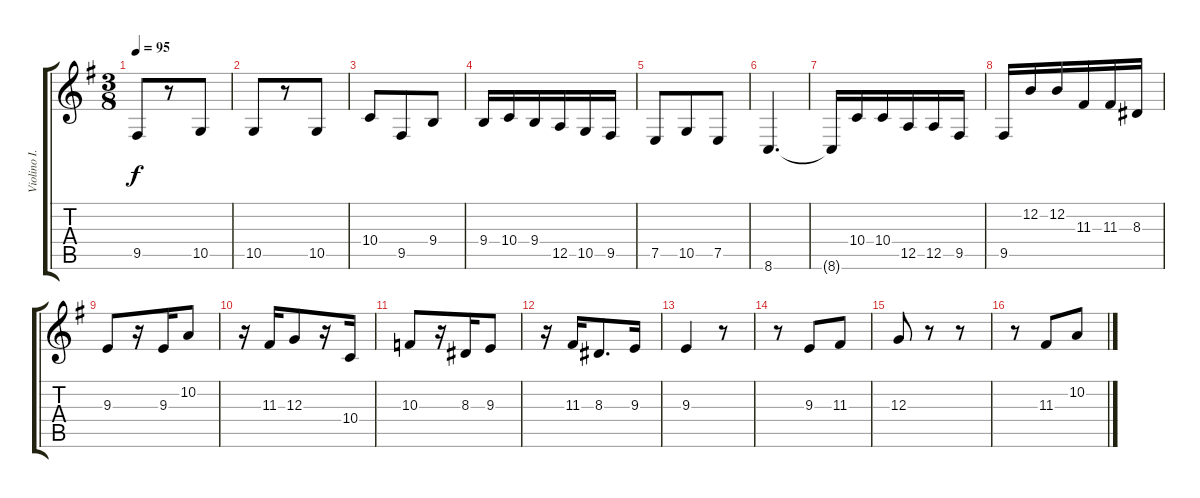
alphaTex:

\track ("Violino I. di ripieno" "Violino I.") {instrument violin}
\staff {score tabs}
\tuning (E4 B3 G3 D3 A2 E2) {hide}
\ts (3 8)
\tempo 95
\clef g2
\ks g
9.5.8{dy f} r.8 10.5.8 |
10.5.8 r.8 10.5.8 |
10.4.8 9.5.8 9.4.8 |
9.4.16 10.4.16 9.4.16 12.5.16 10.5.16 9.5.16 |
7.5.8 10.5.8 7.5.8 |
8.6.4{d} |
8.6{t}.16 10.4.16 10.4.16 12.5.16 12.5.16 9.5.16 |
9.5.16 12.2.16 12.2.16 11.3.16 11.3.16 8.3.16 |
9.3.8 r.16 9.3.16 10.2.8 |
r.16 11.3.16 12.3.8 r.16 10.4.16 |
10.3.8 r.16 8.3.16 9.3.8 |
r.16 11.3.16 8.3.8{d} 9.3.16 |
9.3.4 r.8 |
r.8 9.3.8 11.3.8 |
12.3.8 r.8 r.8 |
r.8 11.3.8 10.2.8
